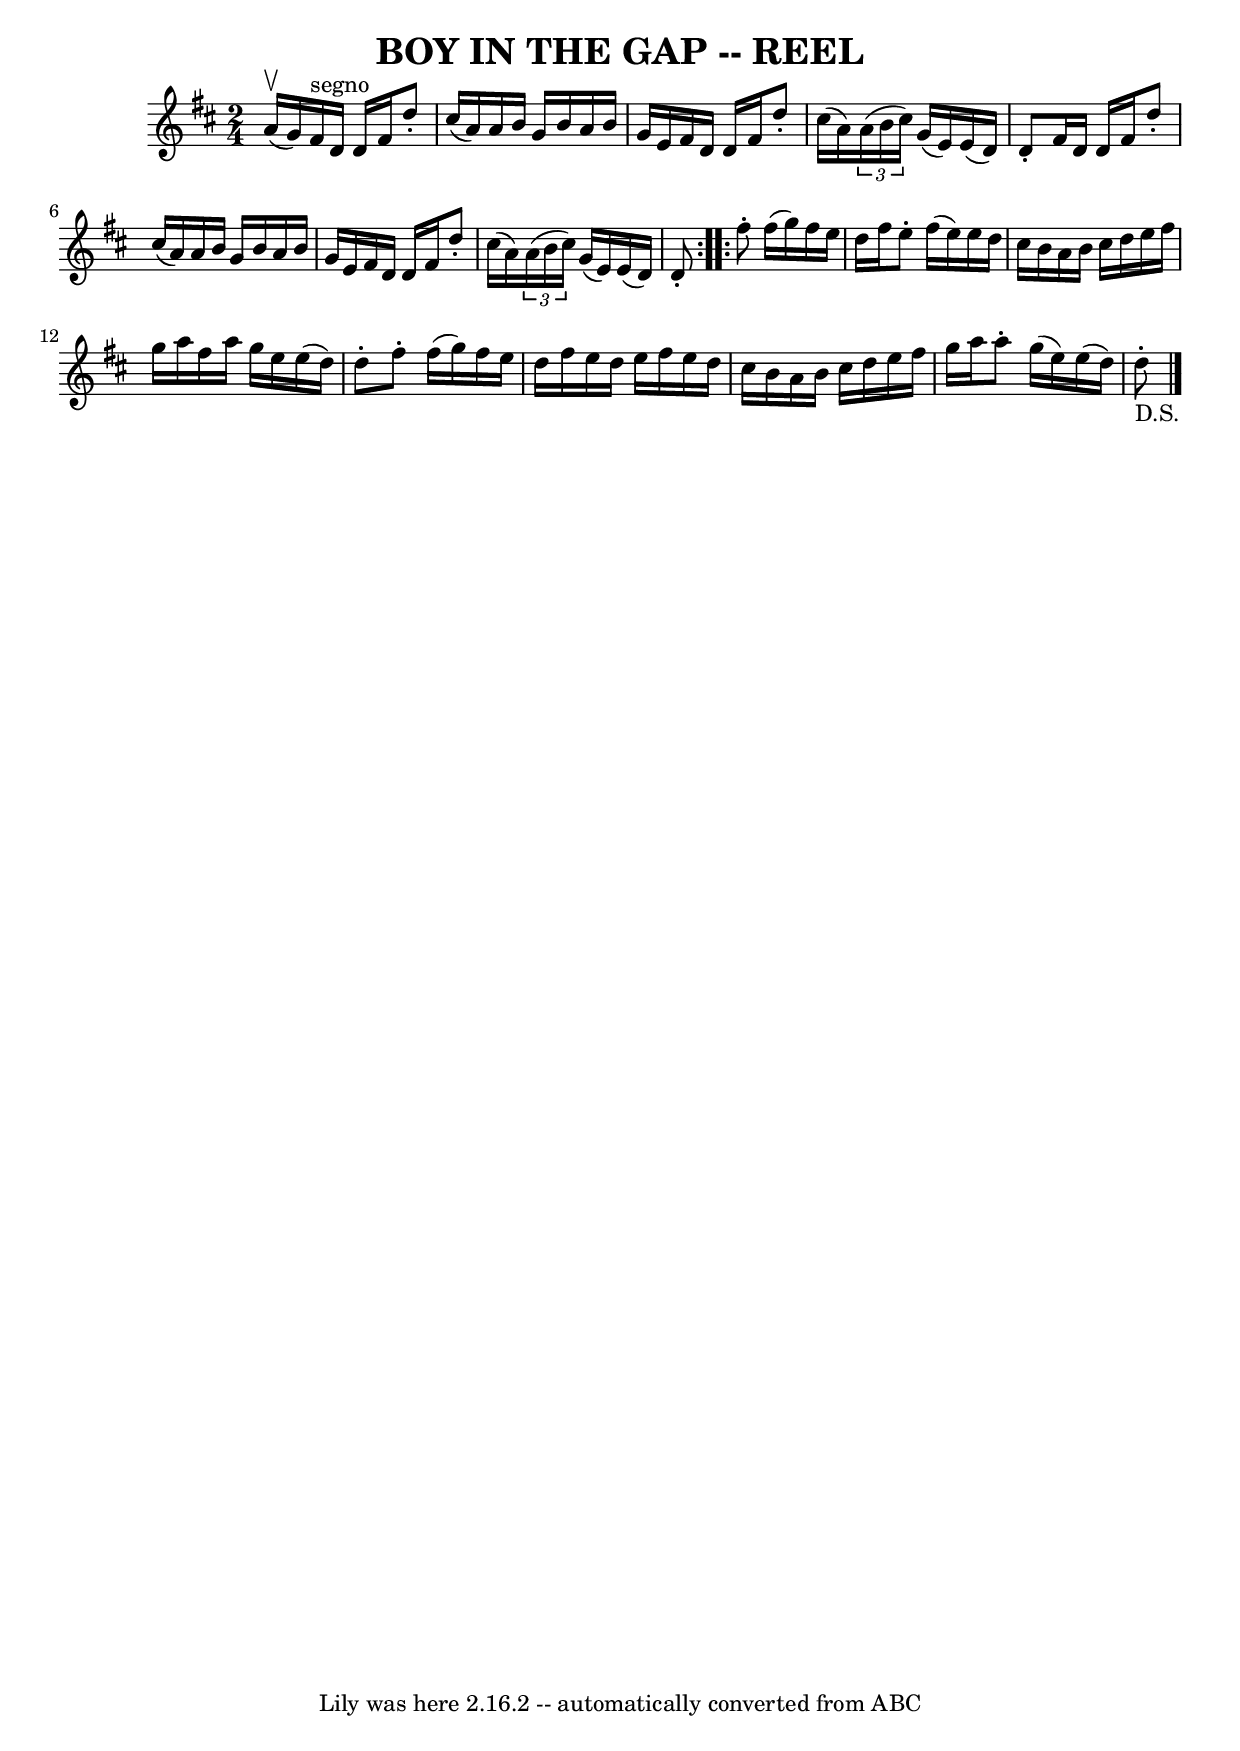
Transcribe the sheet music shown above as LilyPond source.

\version "2.7.40"
\include "Mammoth.ily"
\header {
	%% book = "Ryan's Mammoth Collection of Fiddle Tunes"
	crossRefNumber = "1"
	footnotes = ""
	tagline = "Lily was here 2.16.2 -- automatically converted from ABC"
	title = "BOY IN THE GAP -- REEL"
}
voicedefault =  {
\set Score.defaultBarType = "empty"

\repeat volta 2 {
\time 2/4 \key d \major a'16 (^\upbow g'16)       |
 fis'16 
^"segno" d'16 d'16 fis'16 d''8 -. cis''16 (a'16)   |
  
 a'16 b'16 g'16 b'16 a'16 b'16 g'16 e'16    |
   
fis'16 d'16 d'16 fis'16 d''8 -. cis''16 (a'16)   |
   
\times 2/3 { a'16 (b'16 cis''16) } g'16 (e'16) e'16 (
d'16) d'8 -.   |
     |
 fis'16 d'16 d'16 fis'16    
d''8 -. cis''16 (a'16)   |
 a'16 b'16 g'16 b'16    
a'16 b'16 g'16 e'16    |
 fis'16 d'16 d'16 fis'16    
d''8 -. cis''16 (a'16)   |
   \times 2/3 { a'16 (b'16    
cis''16) } g'16 (e'16) e'16 (d'16) d'8 -.   }     
\repeat volta 2 { fis''8 -. fis''16 (g''16) fis''16 e''16    
d''16 fis''16    |
 e''8 -. fis''16 (e''16) e''16 d''16 
 cis''16 b'16    |
 a'16 b'16 cis''16 d''16 e''16    
fis''16 g''16 a''16    |
 fis''16 a''16 g''16 e''16    
e''16 (d''16) d''8 -.   |
     |
 fis''8 -. fis''16 (
g''16) fis''16 e''16 d''16 fis''16    |
 e''16 d''16   
 e''16 fis''16 e''16 d''16 cis''16 b'16    |
 a'16    
b'16 cis''16 d''16 e''16 fis''16 g''16 a''16    |
   
a''8 -. g''16 (e''16) e''16 (d''16) d''8_"D.S."-.     
\bar "|."   }
}

\score{
    <<

	\context Staff="default"
	{
	    \voicedefault 
	}

    >>
	\layout {
	}
	\midi {}
}
